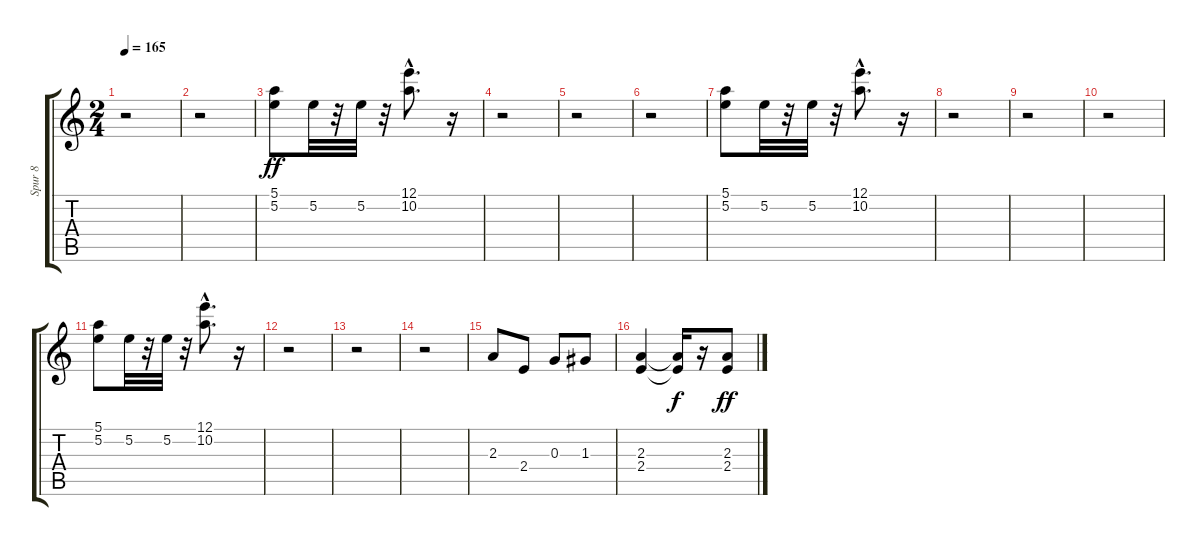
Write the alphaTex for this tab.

\track ("Spur 8" "Spur 8") {instrument overdrivenguitar}
\staff {score tabs}
\tuning (E4 B3 G3 D3 A2 E2) {hide}
\ts (2 4)
\tempo 165
\clef g2
\ks c
r.2{dy ff} |
r.2 |
(5.1 5.2).8 5.2.32 r.32 5.2.32 r.32 (12.1{hac} 10.2{hac}).8{d} r.16 |
r.2 |
r.2 |
r.2 |
(5.1 5.2).8 5.2.32 r.32 5.2.32 r.32 (12.1{hac} 10.2{hac}).8{d} r.16 |
r.2 |
r.2 |
r.2 |
(5.1 5.2).8 5.2.32 r.32 5.2.32 r.32 (12.1{hac} 10.2{hac}).8{d} r.16 |
r.2 |
r.2 |
r.2 |
2.3.8 2.4.8 0.3.8 1.3.8 |
(2.3 2.4).4 (2.3{t} 2.4{t}).16{dy f} r.16 (2.3 2.4).8{dy ff}
